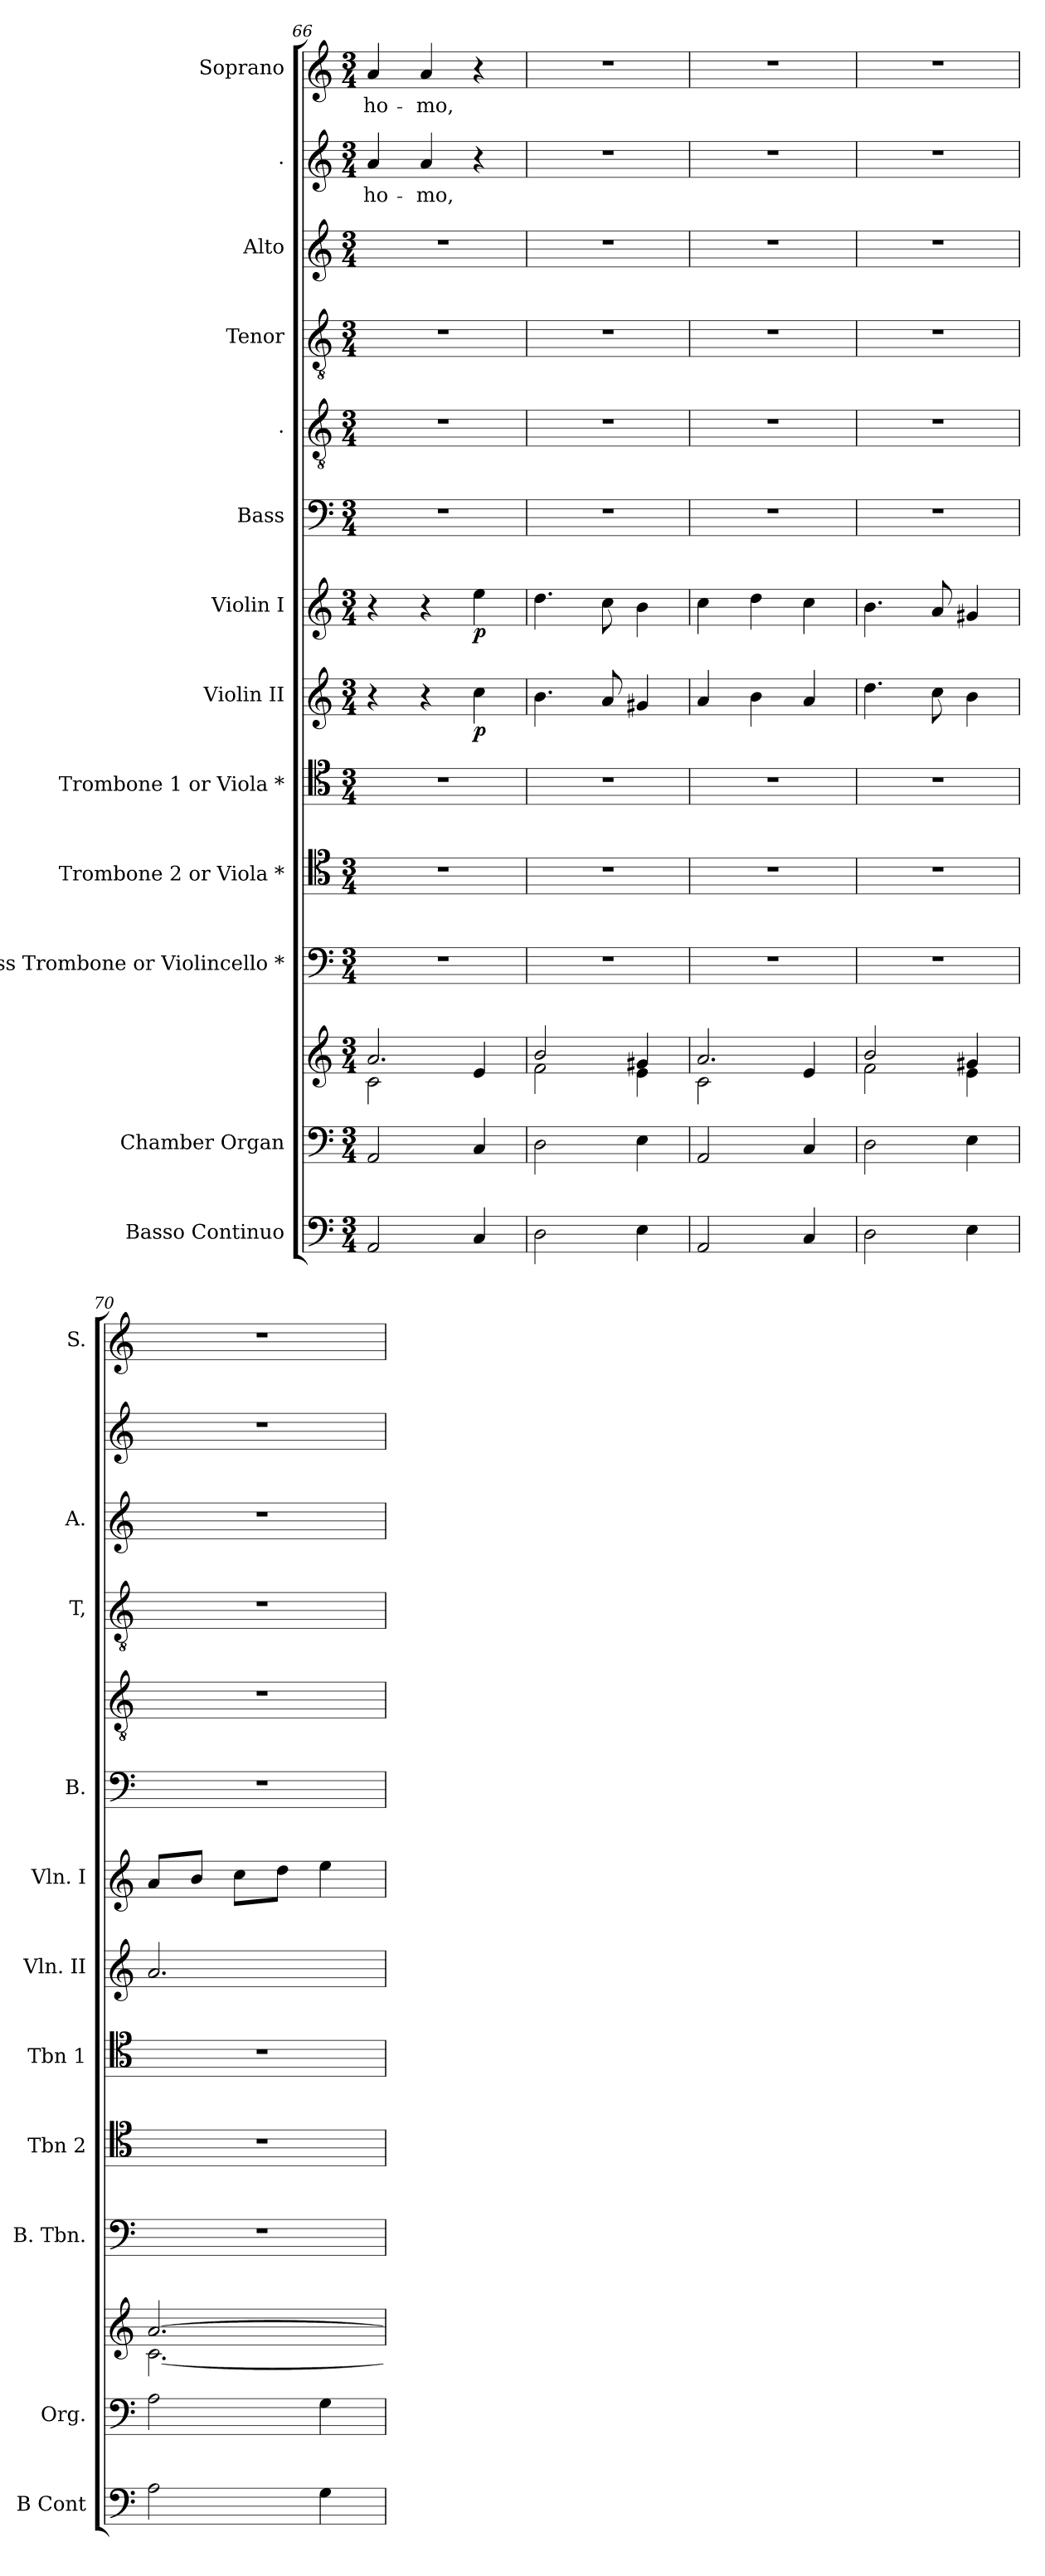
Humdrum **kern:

**kern	**kern	**kern	**kern	**kern	**kern	**kern	**dynam	**kern	**dynam	**kern	**kern	**kern	**kern	**kern	**text	**kern	**text
*part13	*part12	*part12	*part11	*part10	*part9	*part8	*part8	*part7	*part7	*part6	*part5	*part4	*part3	*part2	*part2	*part1	*part1
*staff14	*staff13	*staff12	*staff11	*staff10	*staff9	*staff8	*staff8	*staff7	*staff7	*staff6	*staff5	*staff4	*staff3	*staff2	*staff2	*staff1	*staff1
*I"Basso  Continuo	*I"Chamber  Organ	*	*I"Bass Trombone or Violincello *	*I"Trombone 2 or Viola *	*I"Trombone 1 or Viola *	*I"Violin II	*	*I"Violin I	*	*I"Bass	*I".	*I"Tenor	*I"Alto	*I".	*	*I"Soprano	*
*I'B Cont	*I'Org.	*	*I'B. Tbn.	*I'Tbn 2	*I'Tbn 1	*I'Vln. II	*	*I'Vln. I	*	*I'B.	*	*I'T,	*I'A.	*	*	*I'S.	*
*clefF4	*clefF4	*clefG2	*clefF4	*clefC4	*clefC4	*clefG2	*	*clefG2	*	*clefF4	*clefGv2	*clefGv2	*clefG2	*clefG2	*	*clefG2	*
*ITrd7c12	*	*	*	*	*	*	*	*	*	*	*ITrd7c12	*ITrd7c12	*	*	*	*	*
*k[]	*k[]	*k[]	*k[]	*k[]	*k[]	*k[]	*	*k[]	*	*k[]	*k[]	*k[]	*k[]	*k[]	*	*k[]	*
*M3/4	*M3/4	*M3/4	*M3/4	*M3/4	*M3/4	*M3/4	*	*M3/4	*	*M3/4	*M3/4	*M3/4	*M3/4	*M3/4	*	*M3/4	*
=66	=66	=66	=66	=66	=66	=66	=66	=66	=66	=66	=66	=66	=66	=66	=66	=66	=66
*	*	*^	*	*	*	*	*	*	*	*	*	*	*	*	*	*	*
!	!	!	!	!	!	!	!	!	!	!	!	!	!	!	!	!LO:LY:b	!	!LO:LY:b
2AAA/	2AA/	2.a/	2c\	2.r	2.r	2.r	4r	.	4r	.	2.r	2.r	2.r	2.r	4a/	ho-	4a/	ho-
!	!	!	!	!	!	!	!	!	!	!	!	!	!	!	!	!LO:LY:b	!	!LO:LY:b
.	.	.	.	.	.	.	4r	.	4r	.	.	.	.	.	4a/	-mo,	4a/	-mo,
!	!	!	!	!	!	!	!	!LO:DY:b	!	!LO:DY:b	!	!	!	!	!	!	!	!
4CC/	4C/	.	4e/	.	.	.	4cc\	p	4ee\	p	.	.	.	.	4r	.	4r	.
=67	=67	=67	=67	=67	=67	=67	=67	=67	=67	=67	=67	=67	=67	=67	=67	=67	=67	=67
2DD\	2D\	2b/	2f\	2.r	2.r	2.r	4.b\	.	4.dd\	.	2.r	2.r	2.r	2.r	2.r	.	2.r	.
.	.	.	.	.	.	.	8a/	.	8cc\	.	.	.	.	.	.	.	.	.
4EE\	4E\	4g#X/	4e\	.	.	.	4g#X/	.	4b\	.	.	.	.	.	.	.	.	.
=68	=68	=68	=68	=68	=68	=68	=68	=68	=68	=68	=68	=68	=68	=68	=68	=68	=68	=68
2AAA/	2AA/	2.a/	2c\	2.r	2.r	2.r	4a/	.	4cc\	.	2.r	2.r	2.r	2.r	2.r	.	2.r	.
.	.	.	.	.	.	.	4b\	.	4dd\	.	.	.	.	.	.	.	.	.
4CC/	4C/	.	4e/	.	.	.	4a/	.	4cc\	.	.	.	.	.	.	.	.	.
!!LO:PB:g=z
=69	=69	=69	=69	=69	=69	=69	=69	=69	=69	=69	=69	=69	=69	=69	=69	=69	=69	=69
2DD\	2D\	2b/	2f\	2.r	2.r	2.r	4.dd\	.	4.b\	.	2.r	2.r	2.r	2.r	2.r	.	2.r	.
.	.	.	.	.	.	.	8cc\	.	8a/	.	.	.	.	.	.	.	.	.
4EE\	4E\	4g#X/	4e\	.	.	.	4b\	.	4g#X/	.	.	.	.	.	.	.	.	.
=70	=70	=70	=70	=70	=70	=70	=70	=70	=70	=70	=70	=70	=70	=70	=70	=70	=70	=70
2AA\	2A\	[2.a/	[2.c\	2.r	2.r	2.r	2.a/	.	8a/L	.	2.r	2.r	2.r	2.r	2.r	.	2.r	.
.	.	.	.	.	.	.	.	.	8b/J	.	.	.	.	.	.	.	.	.
.	.	.	.	.	.	.	.	.	8cc\L	.	.	.	.	.	.	.	.	.
.	.	.	.	.	.	.	.	.	8dd\J	.	.	.	.	.	.	.	.	.
4GG\	4G\	.	.	.	.	.	.	.	4ee\	.	.	.	.	.	.	.	.	.
*	*	*v	*v	*	*	*	*	*	*	*	*	*	*	*	*	*	*	*
=	=	=	=	=	=	=	=	=	=	=	=	=	=	=	=	=	=
*-	*-	*-	*-	*-	*-	*-	*-	*-	*-	*-	*-	*-	*-	*-	*-	*-	*-
